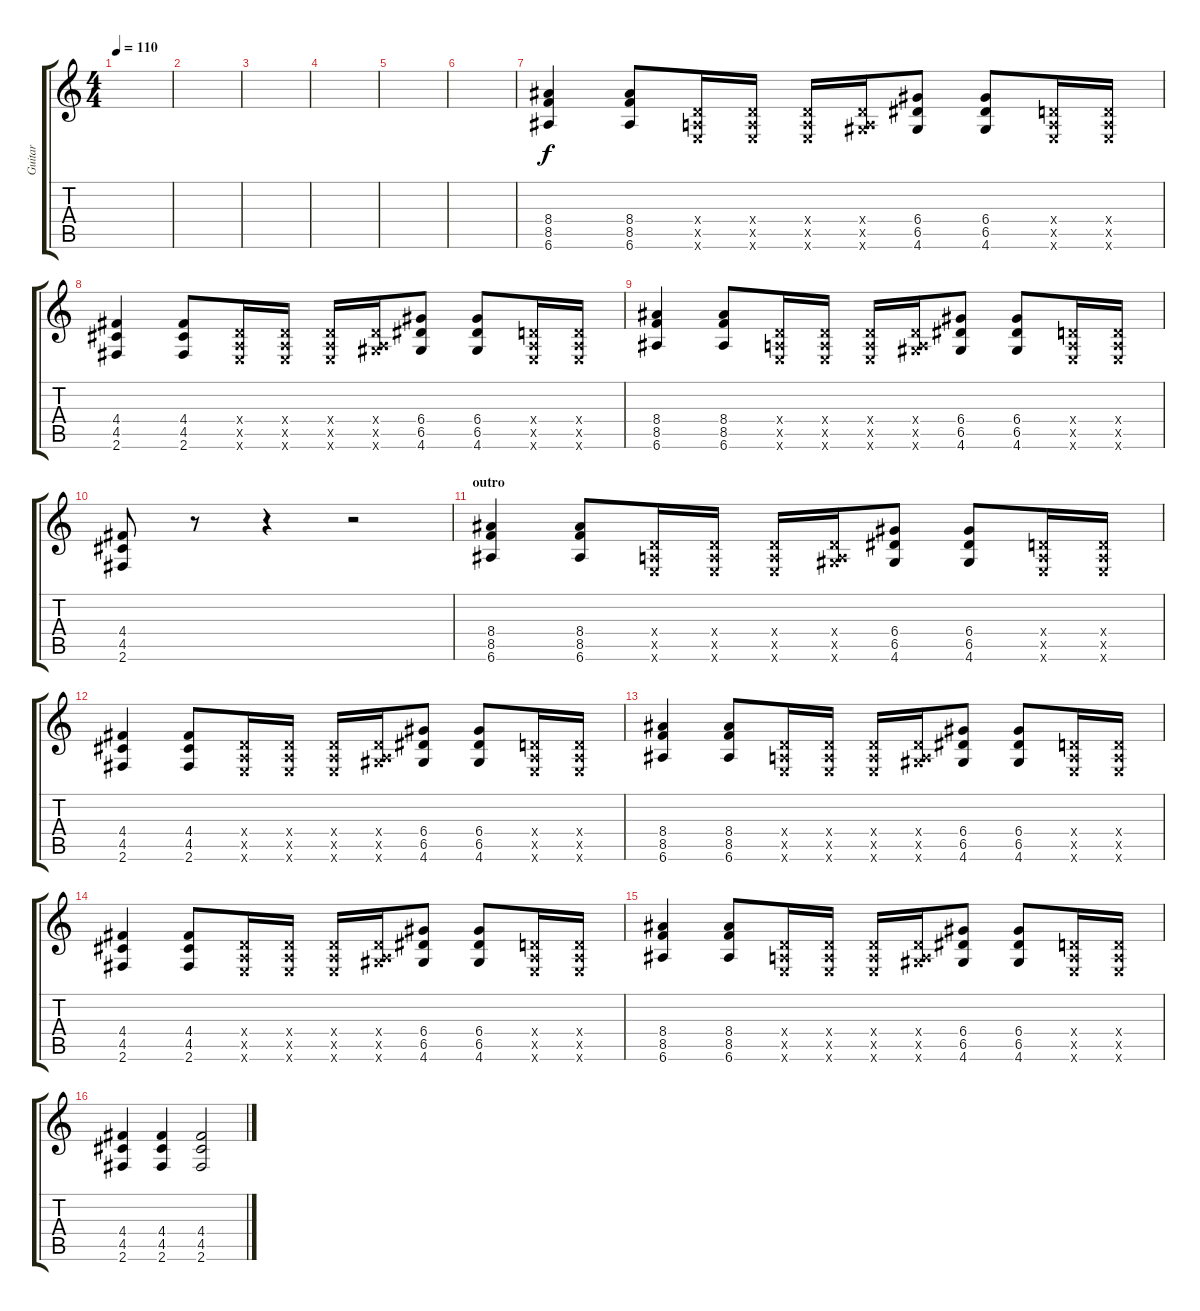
\track ("Guitar" "Guitar") {instrument acousticguitarsteel}
\staff {score tabs}
\tuning (E4 B3 G3 D3 A2 E2) {hide}
\ts (4 4)
\tempo 110
\clef g2
\ks c
|
|
|
|
|
|
(8.4 8.5 6.6).4 (8.4 8.5 6.6).8 (0.4{x} 0.5{x} 0.6{x}).16 (0.4{x} 0.5{x} 0.6{x}).16 (0.4{x} 0.5{x} 0.6{x}).16 (0.4{x} 0.5{x} 4.6{x}).16 (6.4 6.5 4.6).8 (6.4 6.5 4.6).8 (0.4{x} 0.5{x} 0.6{x}).16 (0.4{x} 0.5{x} 0.6{x}).16 |
(4.4 4.5 2.6).4 (4.4 4.5 2.6).8 (0.4{x} 0.5{x} 0.6{x}).16 (0.4{x} 0.5{x} 0.6{x}).16 (0.4{x} 0.5{x} 0.6{x}).16 (0.4{x} 0.5{x} 4.6{x}).16 (6.4 6.5 4.6).8 (6.4 6.5 4.6).8 (0.4{x} 0.5{x} 0.6{x}).16 (0.4{x} 0.5{x} 0.6{x}).16 |
(8.4 8.5 6.6).4 (8.4 8.5 6.6).8 (0.4{x} 0.5{x} 0.6{x}).16 (0.4{x} 0.5{x} 0.6{x}).16 (0.4{x} 0.5{x} 0.6{x}).16 (0.4{x} 0.5{x} 4.6{x}).16 (6.4 6.5 4.6).8 (6.4 6.5 4.6).8 (0.4{x} 0.5{x} 0.6{x}).16 (0.4{x} 0.5{x} 0.6{x}).16 |
(4.4 4.5 2.6).8 r.8 r.4 r.2 |
\section ("" "outro")
(8.4 8.5 6.6).4 (8.4 8.5 6.6).8 (0.4{x} 0.5{x} 0.6{x}).16 (0.4{x} 0.5{x} 0.6{x}).16 (0.4{x} 0.5{x} 0.6{x}).16 (0.4{x} 0.5{x} 4.6{x}).16 (6.4 6.5 4.6).8 (6.4 6.5 4.6).8 (0.4{x} 0.5{x} 0.6{x}).16 (0.4{x} 0.5{x} 0.6{x}).16 |
(4.4 4.5 2.6).4 (4.4 4.5 2.6).8 (0.4{x} 0.5{x} 0.6{x}).16 (0.4{x} 0.5{x} 0.6{x}).16 (0.4{x} 0.5{x} 0.6{x}).16 (0.4{x} 0.5{x} 4.6{x}).16 (6.4 6.5 4.6).8 (6.4 6.5 4.6).8 (0.4{x} 0.5{x} 0.6{x}).16 (0.4{x} 0.5{x} 0.6{x}).16 |
(8.4 8.5 6.6).4 (8.4 8.5 6.6).8 (0.4{x} 0.5{x} 0.6{x}).16 (0.4{x} 0.5{x} 0.6{x}).16 (0.4{x} 0.5{x} 0.6{x}).16 (0.4{x} 0.5{x} 4.6{x}).16 (6.4 6.5 4.6).8 (6.4 6.5 4.6).8 (0.4{x} 0.5{x} 0.6{x}).16 (0.4{x} 0.5{x} 0.6{x}).16 |
(4.4 4.5 2.6).4 (4.4 4.5 2.6).8 (0.4{x} 0.5{x} 0.6{x}).16 (0.4{x} 0.5{x} 0.6{x}).16 (0.4{x} 0.5{x} 0.6{x}).16 (0.4{x} 0.5{x} 4.6{x}).16 (6.4 6.5 4.6).8 (6.4 6.5 4.6).8 (0.4{x} 0.5{x} 0.6{x}).16 (0.4{x} 0.5{x} 0.6{x}).16 |
(8.4 8.5 6.6).4 (8.4 8.5 6.6).8 (0.4{x} 0.5{x} 0.6{x}).16 (0.4{x} 0.5{x} 0.6{x}).16 (0.4{x} 0.5{x} 0.6{x}).16 (0.4{x} 0.5{x} 4.6{x}).16 (6.4 6.5 4.6).8 (6.4 6.5 4.6).8 (0.4{x} 0.5{x} 0.6{x}).16 (0.4{x} 0.5{x} 0.6{x}).16 |
(4.4 4.5 2.6).4 (4.4 4.5 2.6).4 (4.4 4.5 2.6).2
